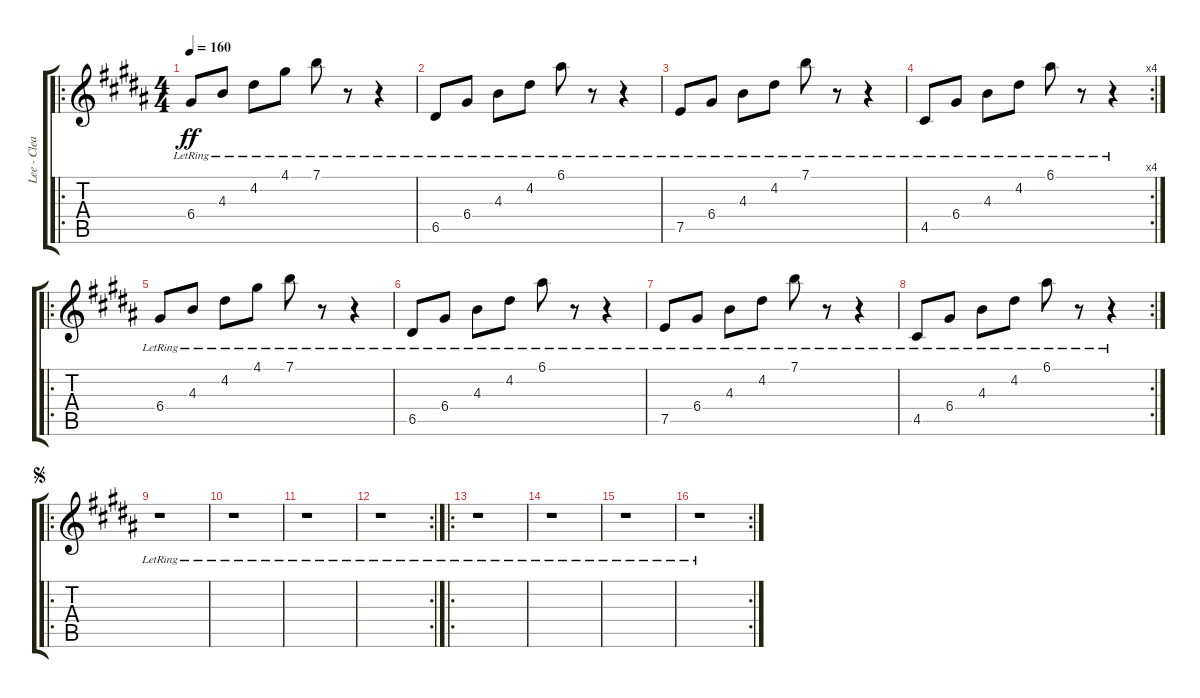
\track ("Lee - Clean" "Lee - Clea") {instrument electricguitarclean}
\staff {score tabs}
\tuning (E4 B3 G3 D3 A2 D2) {hide}
\ro
\ts (4 4)
\tempo 160
\clef g2
\ks b
6.4{lr}.8{dy ff} 4.3{lr}.8 4.2{lr}.8 4.1{lr}.8 7.1{lr}.8 r.8 r.4 |
\ks g#minor
6.5{lr}.8 6.4{lr}.8 4.3{lr}.8 4.2{lr}.8 6.1{lr}.8 r.8 r.4 |
7.5{lr}.8 6.4{lr}.8 4.3{lr}.8 4.2{lr}.8 7.1{lr}.8 r.8 r.4 |
\rc 4
4.5{lr}.8 6.4{lr}.8 4.3{lr}.8 4.2{lr}.8 6.1{lr}.8 r.8 r.4 |
\ro
\ks b
6.4{lr}.8 4.3{lr}.8 4.2{lr}.8 4.1{lr}.8 7.1{lr}.8 r.8 r.4 |
\ks g#minor
6.5{lr}.8 6.4{lr}.8 4.3{lr}.8 4.2{lr}.8 6.1{lr}.8 r.8 r.4 |
7.5{lr}.8 6.4{lr}.8 4.3{lr}.8 4.2{lr}.8 7.1{lr}.8 r.8 r.4 |
\rc 2
4.5{lr}.8 6.4{lr}.8 4.3{lr}.8 4.2{lr}.8 6.1{lr}.8 r.8 r.4 |
\ro
\jump segno
\ks b
r.1 |
\ks g#minor
r.1 |
r.1 |
\rc 2
r.1 |
\ro
\ks b
r.1 |
\ks g#minor
r.1 |
r.1 |
\rc 2
r.1
